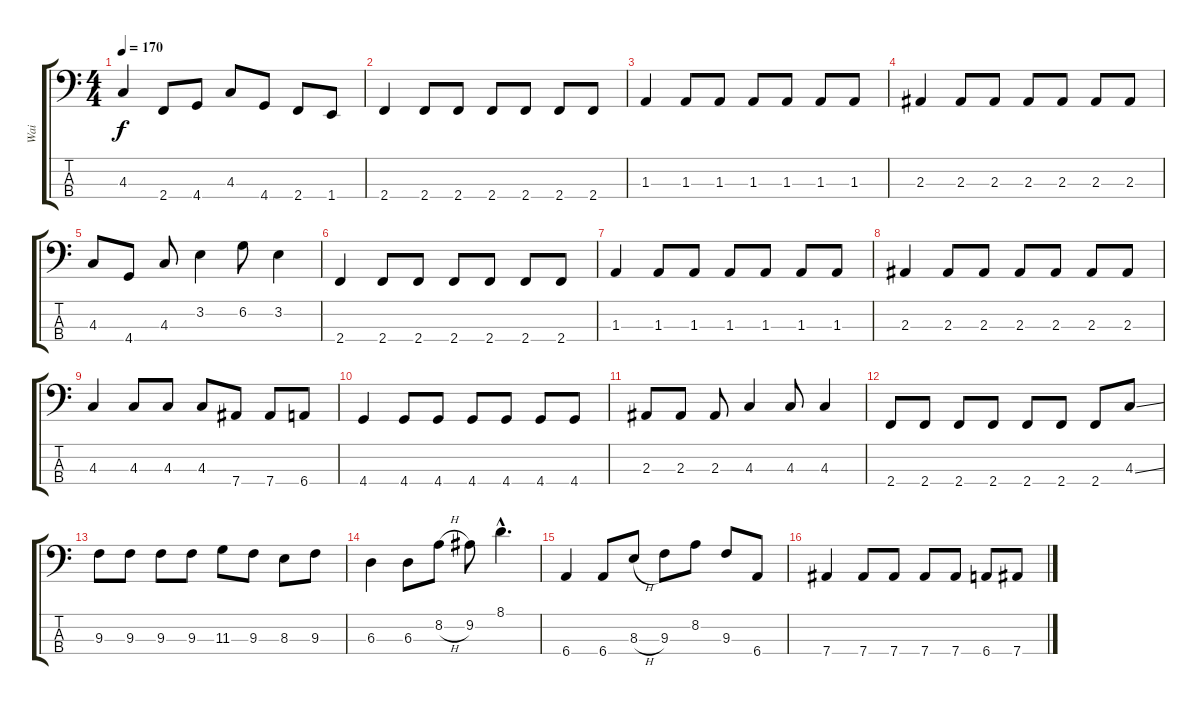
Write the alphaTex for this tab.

\track ("Wai" "Wai") {instrument electricbasspick}
\staff {score tabs}
\tuning (Gb2 Db2 Ab1 Eb1) {hide}
\ts (4 4)
\tempo 170
\clef f4
\ks c
4.3.4{dy f} 2.4.8 4.4.8 4.3.8 4.4.8 2.4.8 1.4.8 |
2.4.4 2.4.8 2.4.8 2.4.8 2.4.8 2.4.8 2.4.8 |
1.3.4 1.3.8 1.3.8 1.3.8 1.3.8 1.3.8 1.3.8 |
2.3.4 2.3.8 2.3.8 2.3.8 2.3.8 2.3.8 2.3.8 |
4.3.8 4.4.8 4.3.8 3.2.4 6.2.8 3.2.4 |
2.4.4 2.4.8 2.4.8 2.4.8 2.4.8 2.4.8 2.4.8 |
1.3.4 1.3.8 1.3.8 1.3.8 1.3.8 1.3.8 1.3.8 |
2.3.4 2.3.8 2.3.8 2.3.8 2.3.8 2.3.8 2.3.8 |
4.3.4 4.3.8 4.3.8 4.3.8 7.4.8 7.4.8 6.4.8 |
4.4.4 4.4.8 4.4.8 4.4.8 4.4.8 4.4.8 4.4.8 |
2.3.8 2.3.8 2.3.8 4.3.4 4.3.8 4.3.4 |
2.4.8 2.4.8 2.4.8 2.4.8 2.4.8 2.4.8 2.4.8 4.3{ss}.8 |
9.3.8 9.3.8 9.3.8 9.3.8 11.3.8 9.3.8 8.3.8 9.3.8 |
6.3.4 6.3.8 8.2{h}.8 9.2.8 8.1{hac}.4{d} |
6.4.4 6.4.8 8.3{h}.8 9.3.8 8.2.8 9.3.8 6.4.8 |
7.4.4 7.4.8 7.4.8 7.4.8 7.4.8 6.4.8 7.4.8
